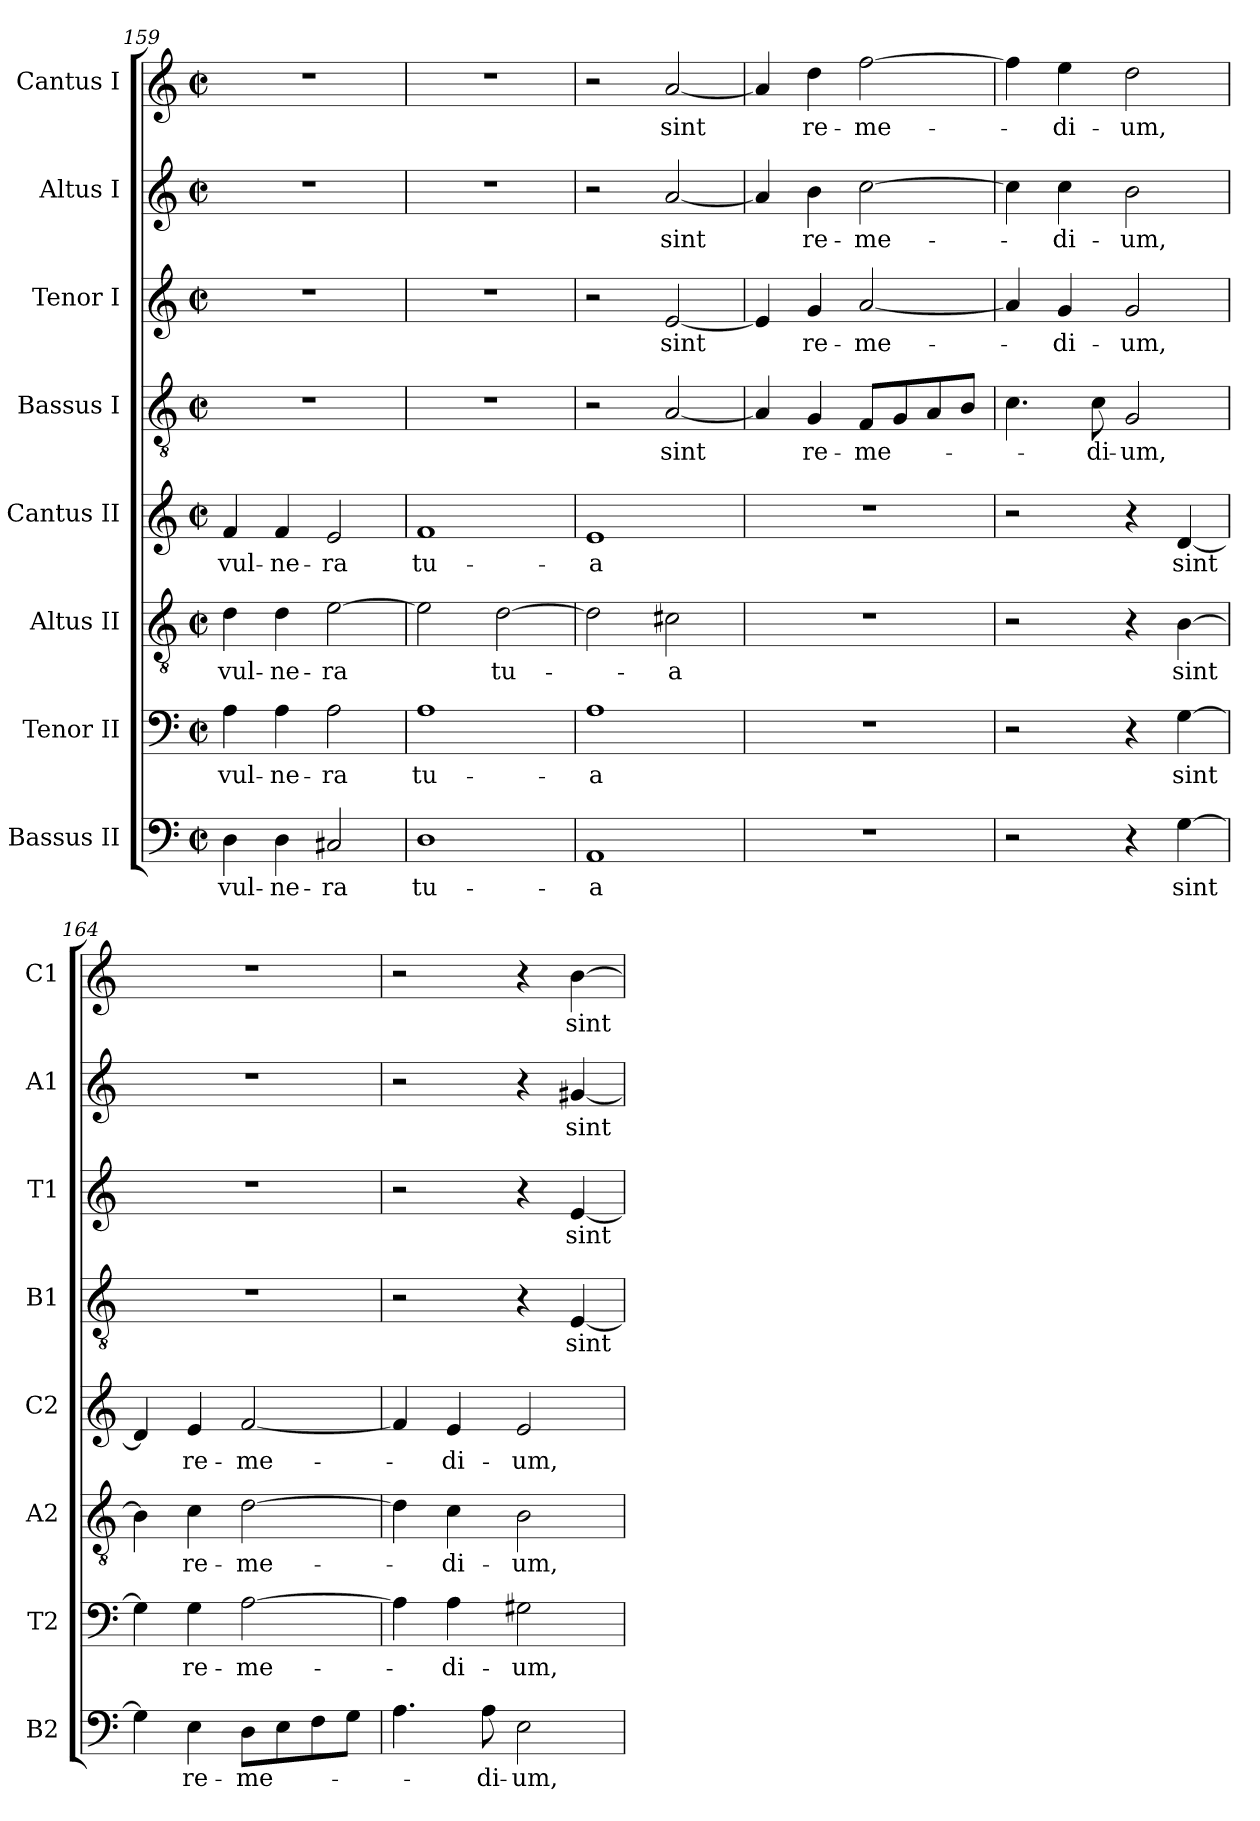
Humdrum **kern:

**kern	**text	**kern	**text	**kern	**text	**kern	**text	**kern	**text	**kern	**text	**kern	**text	**kern	**text
*part8	*part8	*part7	*part7	*part6	*part6	*part5	*part5	*part4	*part4	*part3	*part3	*part2	*part2	*part1	*part1
*staff8	*staff8	*staff7	*staff7	*staff6	*staff6	*staff5	*staff5	*staff4	*staff4	*staff3	*staff3	*staff2	*staff2	*staff1	*staff1
*I"Bassus II	*	*I"Tenor II	*	*I"Altus II	*	*I"Cantus II	*	*I"Bassus I	*	*I"Tenor I	*	*I"Altus I	*	*I"Cantus I	*
*I'B2	*	*I'T2	*	*I'A2	*	*I'C2	*	*I'B1	*	*I'T1	*	*I'A1	*	*I'C1	*
!!LO:LB:g=z
*clefF4	*	*clefF4	*	*clefGv2	*	*clefG2	*	*clefGv2	*	*clefG2	*	*clefG2	*	*clefG2	*
*k[]	*	*k[]	*	*k[]	*	*k[]	*	*k[]	*	*k[]	*	*k[]	*	*k[]	*
*C:	*	*C:	*	*C:	*	*C:	*	*C:	*	*C:	*	*C:	*	*C:	*
*M2/2	*	*M2/2	*	*M2/2	*	*M2/2	*	*M2/2	*	*M2/2	*	*M2/2	*	*M2/2	*
*met(c|)	*	*met(c|)	*	*met(c|)	*	*met(c|)	*	*met(c|)	*	*met(c|)	*	*met(c|)	*	*met(c|)	*
=159	=159	=159	=159	=159	=159	=159	=159	=159	=159	=159	=159	=159	=159	=159	=159
!	!LO:LY:b	!	!	!	!	!	!	!	!	!	!	!	!	!	!
!	!	!	!LO:LY:b	!	!	!	!	!	!	!	!	!	!	!	!
!	!	!	!	!	!LO:LY:b	!	!	!	!	!	!	!	!	!	!
!	!	!	!	!	!	!	!LO:LY:b	!	!	!	!	!	!	!	!
4D\	vul-	4A\	vul-	4d\	vul-	4f/	vul-	1r	.	1r	.	1r	.	1r	.
!	!LO:LY:b	!	!	!	!	!	!	!	!	!	!	!	!	!	!
!	!	!	!LO:LY:b	!	!	!	!	!	!	!	!	!	!	!	!
!	!	!	!	!	!LO:LY:b	!	!	!	!	!	!	!	!	!	!
!	!	!	!	!	!	!	!LO:LY:b	!	!	!	!	!	!	!	!
4D\	-ne-	4A\	-ne-	4d\	-ne-	4f/	-ne-	.	.	.	.	.	.	.	.
!	!LO:LY:b	!	!	!	!	!	!	!	!	!	!	!	!	!	!
!	!	!	!LO:LY:b	!	!	!	!	!	!	!	!	!	!	!	!
!	!	!	!	!	!LO:LY:b	!	!	!	!	!	!	!	!	!	!
!	!	!	!	!	!	!	!LO:LY:b	!	!	!	!	!	!	!	!
2C#X/	-ra	2A\	-ra	[2e\	-ra	2e/	-ra	.	.	.	.	.	.	.	.
=160	=160	=160	=160	=160	=160	=160	=160	=160	=160	=160	=160	=160	=160	=160	=160
!	!LO:LY:b	!	!	!	!	!	!	!	!	!	!	!	!	!	!
!	!	!	!LO:LY:b	!	!	!	!	!	!	!	!	!	!	!	!
!	!	!	!	!	!	!	!LO:LY:b	!	!	!	!	!	!	!	!
1D	tu-	1A	tu-	2e\]	.	1f	tu-	1r	.	1r	.	1r	.	1r	.
!	!	!	!	!	!LO:LY:b	!	!	!	!	!	!	!	!	!	!
.	.	.	.	[2d\	tu-	.	.	.	.	.	.	.	.	.	.
=161	=161	=161	=161	=161	=161	=161	=161	=161	=161	=161	=161	=161	=161	=161	=161
!	!LO:LY:b	!	!	!	!	!	!	!	!	!	!	!	!	!	!
!	!	!	!LO:LY:b	!	!	!	!	!	!	!	!	!	!	!	!
!	!	!	!	!	!	!	!LO:LY:b	!	!	!	!	!	!	!	!
1AA	-a	1A	-a	2d\]	.	1e	-a	2r	.	2r	.	2r	.	2r	.
!	!	!	!	!	!LO:LY:b	!	!	!	!	!	!	!	!	!	!
!	!	!	!	!	!	!	!	!	!LO:LY:b	!	!	!	!	!	!
!	!	!	!	!	!	!	!	!	!	!	!LO:LY:b	!	!	!	!
!	!	!	!	!	!	!	!	!	!	!	!	!	!LO:LY:b	!	!
!	!	!	!	!	!	!	!	!	!	!	!	!	!	!	!LO:LY:b
.	.	.	.	2c#X\	-a	.	.	[2A/	sint	[2e/	sint	[2a/	sint	[2a/	sint
=162	=162	=162	=162	=162	=162	=162	=162	=162	=162	=162	=162	=162	=162	=162	=162
1r	.	1r	.	1r	.	1r	.	4A/]	.	4e/]	.	4a/]	.	4a/]	.
!	!	!	!	!	!	!	!	!	!LO:LY:b	!	!	!	!	!	!
!	!	!	!	!	!	!	!	!	!	!	!LO:LY:b	!	!	!	!
!	!	!	!	!	!	!	!	!	!	!	!	!	!LO:LY:b	!	!
!	!	!	!	!	!	!	!	!	!	!	!	!	!	!	!LO:LY:b
.	.	.	.	.	.	.	.	4G/	re-	4g/	re-	4b\	re-	4dd\	re-
!	!	!	!	!	!	!	!	!	!LO:LY:b	!	!	!	!	!	!
!	!	!	!	!	!	!	!	!	!	!	!LO:LY:b	!	!	!	!
!	!	!	!	!	!	!	!	!	!	!	!	!	!LO:LY:b	!	!
!	!	!	!	!	!	!	!	!	!	!	!	!	!	!	!LO:LY:b
.	.	.	.	.	.	.	.	8F/L	-me-	[2a/	-me-	[2cc\	-me-	[2ff\	-me-
.	.	.	.	.	.	.	.	8G/	.	.	.	.	.	.	.
.	.	.	.	.	.	.	.	8A/	.	.	.	.	.	.	.
.	.	.	.	.	.	.	.	8B/J	.	.	.	.	.	.	.
=163	=163	=163	=163	=163	=163	=163	=163	=163	=163	=163	=163	=163	=163	=163	=163
2r	.	2r	.	2r	.	2r	.	4.c\	.	4a/]	.	4cc\]	.	4ff\]	.
!	!	!	!	!	!	!	!	!	!	!	!LO:LY:b	!	!	!	!
!	!	!	!	!	!	!	!	!	!	!	!	!	!LO:LY:b	!	!
!	!	!	!	!	!	!	!	!	!	!	!	!	!	!	!LO:LY:b
.	.	.	.	.	.	.	.	.	.	4g/	-di-	4cc\	-di-	4ee\	-di-
!	!	!	!	!	!	!	!	!	!LO:LY:b	!	!	!	!	!	!
.	.	.	.	.	.	.	.	8c\	-di-	.	.	.	.	.	.
!	!	!	!	!	!	!	!	!	!LO:LY:b	!	!	!	!	!	!
!	!	!	!	!	!	!	!	!	!	!	!LO:LY:b	!	!	!	!
!	!	!	!	!	!	!	!	!	!	!	!	!	!LO:LY:b	!	!
!	!	!	!	!	!	!	!	!	!	!	!	!	!	!	!LO:LY:b
4r	.	4r	.	4r	.	4r	.	2G/	-um,	2g/	-um,	2b\	-um,	2dd\	-um,
!	!LO:LY:b	!	!	!	!	!	!	!	!	!	!	!	!	!	!
!	!	!	!LO:LY:b	!	!	!	!	!	!	!	!	!	!	!	!
!	!	!	!	!	!LO:LY:b	!	!	!	!	!	!	!	!	!	!
!	!	!	!	!	!	!	!LO:LY:b	!	!	!	!	!	!	!	!
[4G\	sint	[4G\	sint	[4B\	sint	[4d/	sint	.	.	.	.	.	.	.	.
=164	=164	=164	=164	=164	=164	=164	=164	=164	=164	=164	=164	=164	=164	=164	=164
4G\]	.	4G\]	.	4B\]	.	4d/]	.	1r	.	1r	.	1r	.	1r	.
!	!LO:LY:b	!	!	!	!	!	!	!	!	!	!	!	!	!	!
!	!	!	!LO:LY:b	!	!	!	!	!	!	!	!	!	!	!	!
!	!	!	!	!	!LO:LY:b	!	!	!	!	!	!	!	!	!	!
!	!	!	!	!	!	!	!LO:LY:b	!	!	!	!	!	!	!	!
4E\	re-	4G\	re-	4c\	re-	4e/	re-	.	.	.	.	.	.	.	.
!	!LO:LY:b	!	!	!	!	!	!	!	!	!	!	!	!	!	!
!	!	!	!LO:LY:b	!	!	!	!	!	!	!	!	!	!	!	!
!	!	!	!	!	!LO:LY:b	!	!	!	!	!	!	!	!	!	!
!	!	!	!	!	!	!	!LO:LY:b	!	!	!	!	!	!	!	!
8D\L	-me-	[2A\	-me-	[2d\	-me-	[2f/	-me-	.	.	.	.	.	.	.	.
8E\	.	.	.	.	.	.	.	.	.	.	.	.	.	.	.
8F\	.	.	.	.	.	.	.	.	.	.	.	.	.	.	.
8G\J	.	.	.	.	.	.	.	.	.	.	.	.	.	.	.
=165	=165	=165	=165	=165	=165	=165	=165	=165	=165	=165	=165	=165	=165	=165	=165
4.A\	.	4A\]	.	4d\]	.	4f/]	.	2r	.	2r	.	2r	.	2r	.
!	!	!	!LO:LY:b	!	!	!	!	!	!	!	!	!	!	!	!
!	!	!	!	!	!LO:LY:b	!	!	!	!	!	!	!	!	!	!
!	!	!	!	!	!	!	!LO:LY:b	!	!	!	!	!	!	!	!
.	.	4A\	-di-	4c\	-di-	4e/	-di-	.	.	.	.	.	.	.	.
!	!LO:LY:b	!	!	!	!	!	!	!	!	!	!	!	!	!	!
8A\	-di-	.	.	.	.	.	.	.	.	.	.	.	.	.	.
!	!LO:LY:b	!	!	!	!	!	!	!	!	!	!	!	!	!	!
!	!	!	!LO:LY:b	!	!	!	!	!	!	!	!	!	!	!	!
!	!	!	!	!	!LO:LY:b	!	!	!	!	!	!	!	!	!	!
!	!	!	!	!	!	!	!LO:LY:b	!	!	!	!	!	!	!	!
2E\	-um,	2G#X\	-um,	2B\	-um,	2e/	-um,	4r	.	4r	.	4r	.	4r	.
!	!	!	!	!	!	!	!	!	!LO:LY:b	!	!	!	!	!	!
!	!	!	!	!	!	!	!	!	!	!	!LO:LY:b	!	!	!	!
!	!	!	!	!	!	!	!	!	!	!	!	!	!LO:LY:b	!	!
!	!	!	!	!	!	!	!	!	!	!	!	!	!	!	!LO:LY:b
.	.	.	.	.	.	.	.	[4E/	sint	[4e/	sint	[4g#X/	sint	[4b\	sint
=	=	=	=	=	=	=	=	=	=	=	=	=	=	=	=
*-	*-	*-	*-	*-	*-	*-	*-	*-	*-	*-	*-	*-	*-	*-	*-
